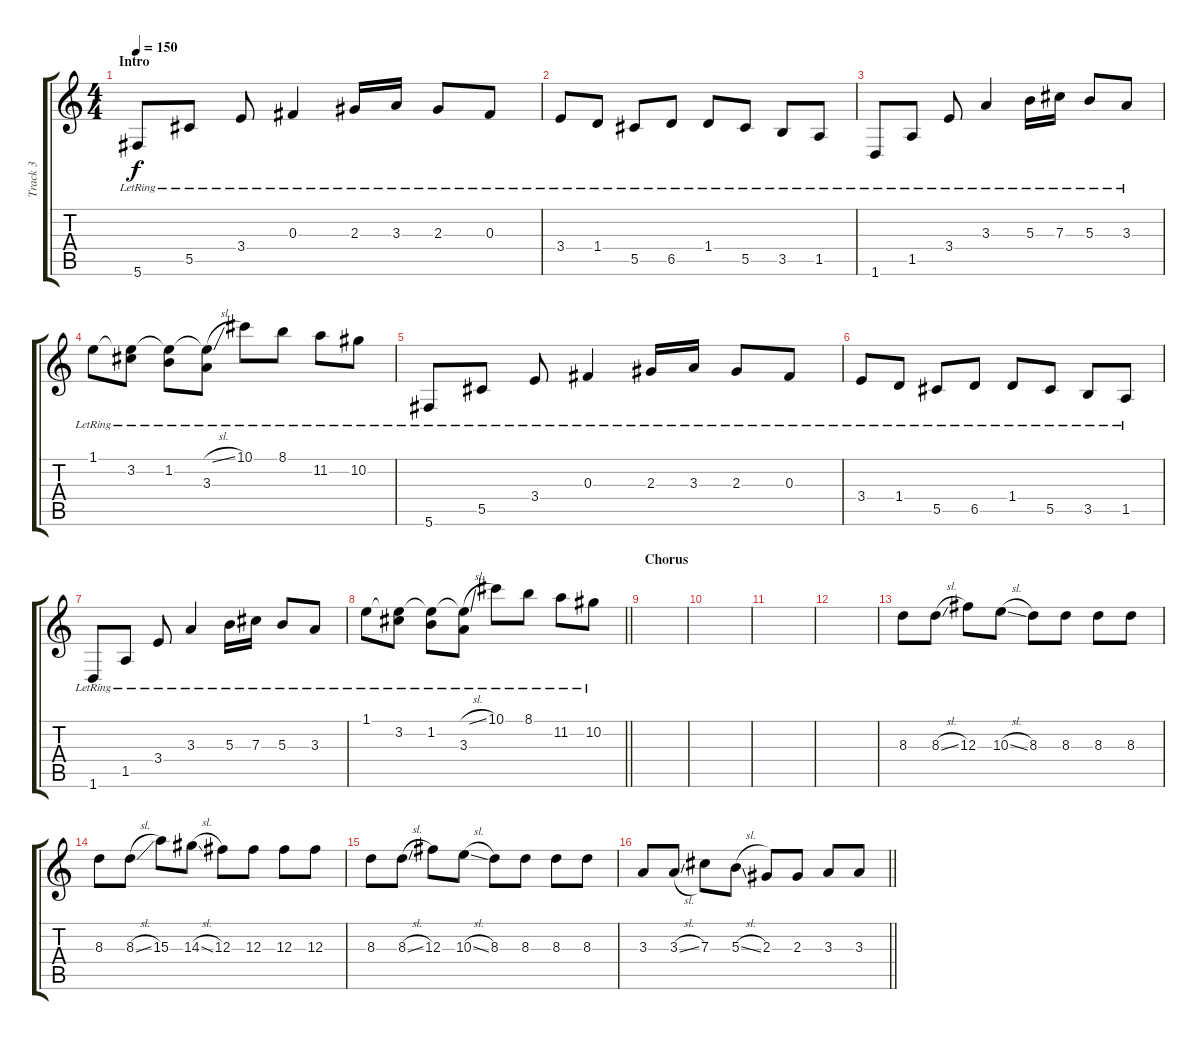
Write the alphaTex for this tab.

\track ("Track 3" "Track 3") {instrument acousticguitarsteel}
\staff {score tabs}
\tuning (Eb4 Bb3 Gb3 Db3 Ab2 Db2) {hide}
\ts (4 4)
\section ("" "Intro")
\tempo 150
\clef g2
\ks c
5.6{lr}.8{dy f balance 8 instrument acousticguitarsteel} 5.5{lr}.8 3.4{lr}.8 0.3{lr}.4 2.3{lr}.16 3.3{lr}.16 2.3{lr}.8 0.3{lr}.8 |
3.4{lr}.8 1.4{lr}.8 5.5{lr}.8 6.5{lr}.8 1.4{lr}.8 5.5{lr}.8 3.5{lr}.8 1.5{lr}.8 |
1.6{lr}.8 1.5{lr}.8 3.4{lr}.8 3.3{lr}.4 5.3{lr}.16 7.3{lr}.16 5.3{lr}.8 3.3{lr}.8 |
1.1{lr}.8 (1.1{t} 3.2{lr}).8 (1.1{t} 1.2{lr}).8 (1.1{sl t} 3.3{lr}).8 10.1{lr}.8 8.1{lr}.8 11.2{lr}.8 10.2{lr}.8 |
5.6{lr}.8 5.5{lr}.8 3.4{lr}.8 0.3{lr}.4 2.3{lr}.16 3.3{lr}.16 2.3{lr}.8 0.3{lr}.8 |
3.4{lr}.8 1.4{lr}.8 5.5{lr}.8 6.5{lr}.8 1.4{lr}.8 5.5{lr}.8 3.5{lr}.8 1.5{lr}.8 |
1.6{lr}.8 1.5{lr}.8 3.4{lr}.8 3.3{lr}.4 5.3{lr}.16 7.3{lr}.16 5.3{lr}.8 3.3{lr}.8 |
\barLineRight lightlight
1.1{lr}.8 (1.1{t} 3.2{lr}).8 (1.1{t} 1.2{lr}).8 (1.1{sl t} 3.3{lr}).8 10.1{lr}.8 8.1{lr}.8 11.2{lr}.8 10.2{lr}.8 |
\section ("" "Chorus")
|
|
|
|
8.3.8{balance 3 instrument distortionguitar} 8.3{sl}.8 12.3.8 10.3{sl}.8 8.3.8 8.3.8 8.3.8 8.3.8 |
8.3.8 8.3{sl}.8 15.3.8 14.3{sl}.8 12.3.8 12.3.8 12.3.8 12.3.8 |
8.3.8 8.3{sl}.8 12.3.8 10.3{sl}.8 8.3.8 8.3.8 8.3.8 8.3.8 |
\barLineRight lightlight
3.3.8 3.3{sl}.8 7.3.8 5.3{sl}.8 2.3.8 2.3.8 3.3.8 3.3.8
